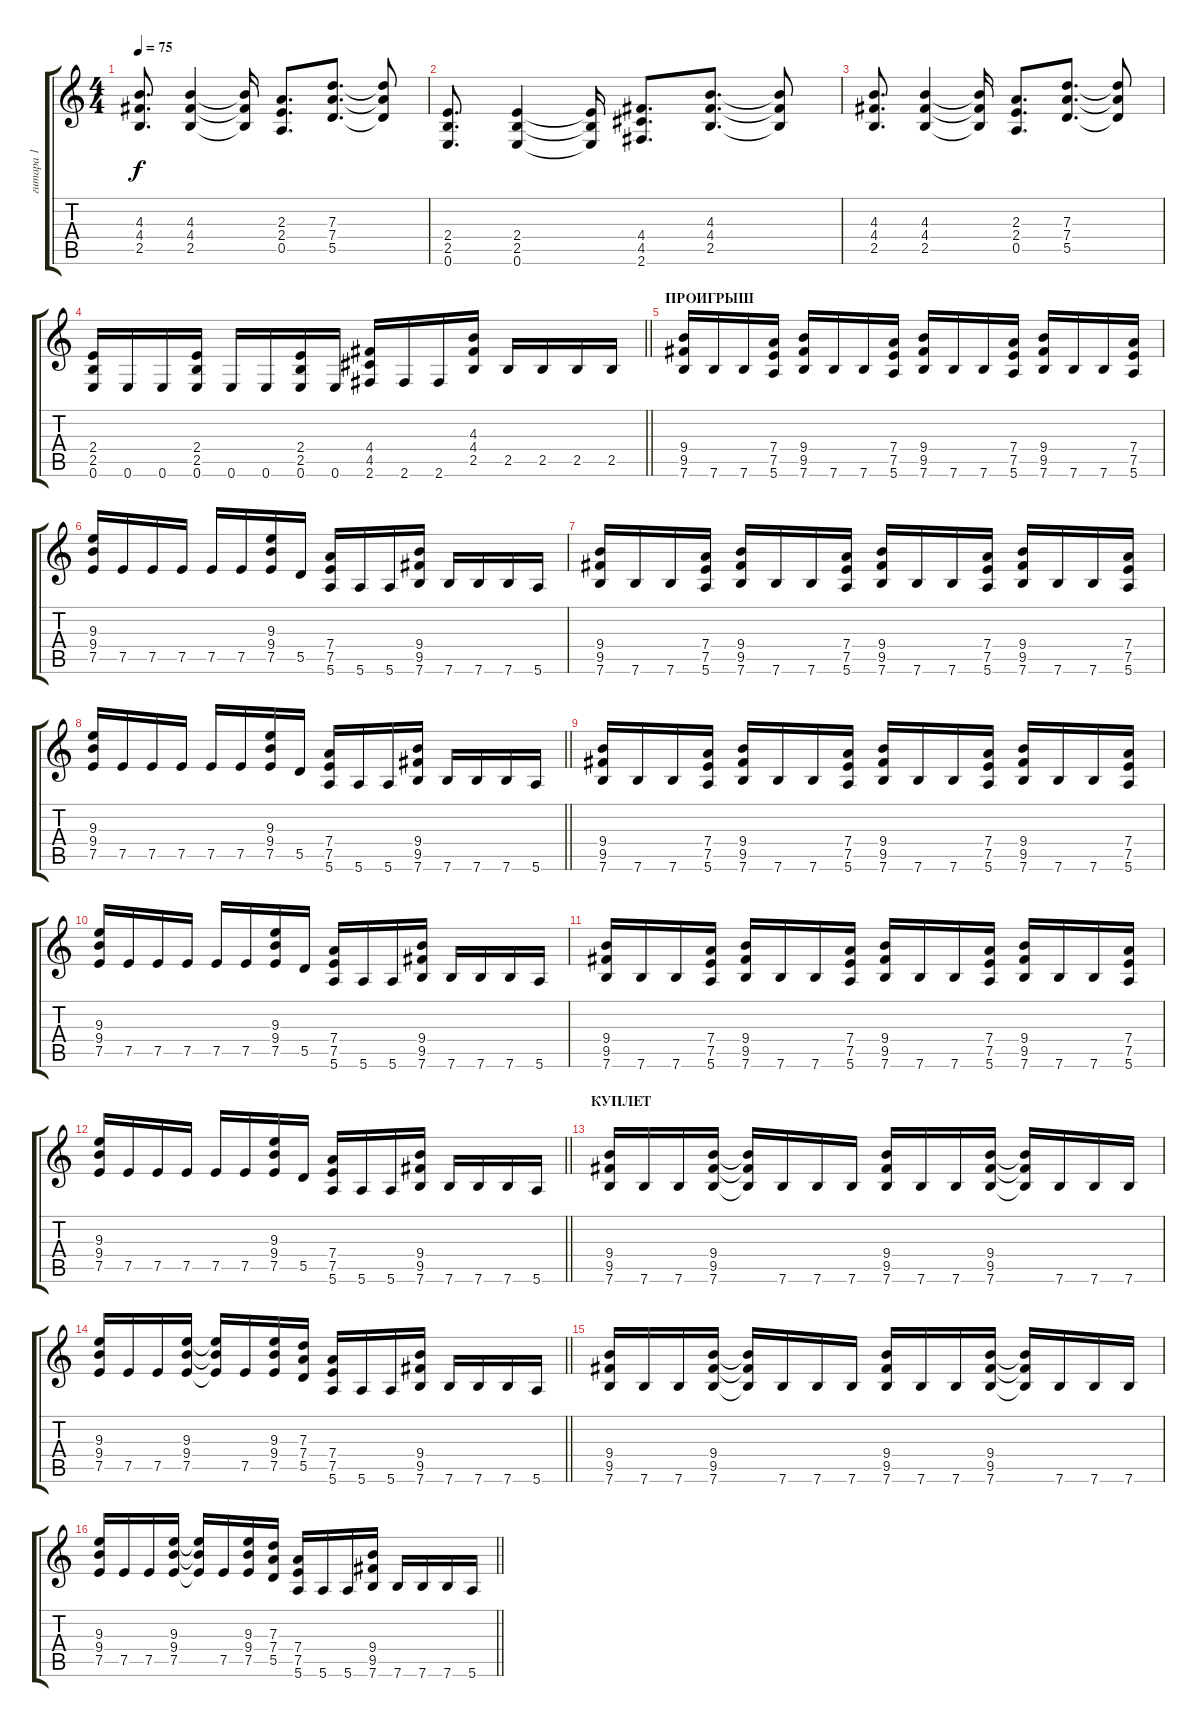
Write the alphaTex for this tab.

\track ("гитара 1" "гитара 1") {instrument distortionguitar}
\staff {score tabs}
\tuning (E4 B3 G3 D3 A2 E2) {hide}
\ts (4 4)
\tempo 75
\clef g2
\ks c
(4.3 4.4 2.5).8{d dy f} (4.3 4.4 2.5).4 (4.3{t} 4.4{t} 2.5{t}).16 (2.3 2.4 0.5).8{d} (7.3 7.4 5.5).8{d} (7.3{t} 7.4{t} 5.5{t}).8 |
(2.4 2.5 0.6).8{d} (2.4 2.5 0.6).4 (2.4{t} 2.5{t} 0.6{t}).16 (4.4 4.5 2.6).8{d} (4.3 4.4 2.5).8{d} (4.3{t} 4.4{t} 2.5{t}).8 |
(4.3 4.4 2.5).8{d} (4.3 4.4 2.5).4 (4.3{t} 4.4{t} 2.5{t}).16 (2.3 2.4 0.5).8{d} (7.3 7.4 5.5).8{d} (7.3{t} 7.4{t} 5.5{t}).8 |
\barLineRight lightlight
(2.4 2.5 0.6).16 0.6.16 0.6.16 (2.4 2.5 0.6).16 0.6.16 0.6.16 (2.4 2.5 0.6).16 0.6.16 (4.4 4.5 2.6).16 2.6.16 2.6.16 (4.3 4.4 2.5).16 2.5.16 2.5.16 2.5.16 2.5.16 |
\section ("" "ПРОИГРЫШ")
(9.4 9.5 7.6).16 7.6.16 7.6.16 (7.4 7.5 5.6).16 (9.4 9.5 7.6).16 7.6.16 7.6.16 (7.4 7.5 5.6).16 (9.4 9.5 7.6).16 7.6.16 7.6.16 (7.4 7.5 5.6).16 (9.4 9.5 7.6).16 7.6.16 7.6.16 (7.4 7.5 5.6).16 |
(9.3 9.4 7.5).16 7.5.16 7.5.16 7.5.16 7.5.16 7.5.16 (9.3 9.4 7.5).16 5.5.16 (7.4 7.5 5.6).16 5.6.16 5.6.16 (9.4 9.5 7.6).16 7.6.16 7.6.16 7.6.16 5.6.16 |
(9.4 9.5 7.6).16 7.6.16 7.6.16 (7.4 7.5 5.6).16 (9.4 9.5 7.6).16 7.6.16 7.6.16 (7.4 7.5 5.6).16 (9.4 9.5 7.6).16 7.6.16 7.6.16 (7.4 7.5 5.6).16 (9.4 9.5 7.6).16 7.6.16 7.6.16 (7.4 7.5 5.6).16 |
\barLineRight lightlight
(9.3 9.4 7.5).16 7.5.16 7.5.16 7.5.16 7.5.16 7.5.16 (9.3 9.4 7.5).16 5.5.16 (7.4 7.5 5.6).16 5.6.16 5.6.16 (9.4 9.5 7.6).16 7.6.16 7.6.16 7.6.16 5.6.16 |
(9.4 9.5 7.6).16 7.6.16 7.6.16 (7.4 7.5 5.6).16 (9.4 9.5 7.6).16 7.6.16 7.6.16 (7.4 7.5 5.6).16 (9.4 9.5 7.6).16 7.6.16 7.6.16 (7.4 7.5 5.6).16 (9.4 9.5 7.6).16 7.6.16 7.6.16 (7.4 7.5 5.6).16 |
(9.3 9.4 7.5).16 7.5.16 7.5.16 7.5.16 7.5.16 7.5.16 (9.3 9.4 7.5).16 5.5.16 (7.4 7.5 5.6).16 5.6.16 5.6.16 (9.4 9.5 7.6).16 7.6.16 7.6.16 7.6.16 5.6.16 |
(9.4 9.5 7.6).16 7.6.16 7.6.16 (7.4 7.5 5.6).16 (9.4 9.5 7.6).16 7.6.16 7.6.16 (7.4 7.5 5.6).16 (9.4 9.5 7.6).16 7.6.16 7.6.16 (7.4 7.5 5.6).16 (9.4 9.5 7.6).16 7.6.16 7.6.16 (7.4 7.5 5.6).16 |
\barLineRight lightlight
(9.3 9.4 7.5).16 7.5.16 7.5.16 7.5.16 7.5.16 7.5.16 (9.3 9.4 7.5).16 5.5.16 (7.4 7.5 5.6).16 5.6.16 5.6.16 (9.4 9.5 7.6).16 7.6.16 7.6.16 7.6.16 5.6.16 |
\section ("" "КУПЛЕТ")
(9.4 9.5 7.6).16 7.6.16 7.6.16 (9.4 9.5 7.6).16 (9.4{t} 9.5{t} 7.6{t}).16 7.6.16 7.6.16 7.6.16 (9.4 9.5 7.6).16 7.6.16 7.6.16 (9.4 9.5 7.6).16 (9.4{t} 9.5{t} 7.6{t}).16 7.6.16 7.6.16 7.6.16 |
\barLineRight lightlight
(9.3 9.4 7.5).16 7.5.16 7.5.16 (9.3 9.4 7.5).16 (9.3{t} 9.4{t} 7.5{t}).16 7.5.16 (9.3 9.4 7.5).16 (7.3 7.4 5.5).16 (7.4 7.5 5.6).16 5.6.16 5.6.16 (9.4 9.5 7.6).16 7.6.16 7.6.16 7.6.16 5.6.16 |
(9.4 9.5 7.6).16 7.6.16 7.6.16 (9.4 9.5 7.6).16 (9.4{t} 9.5{t} 7.6{t}).16 7.6.16 7.6.16 7.6.16 (9.4 9.5 7.6).16 7.6.16 7.6.16 (9.4 9.5 7.6).16 (9.4{t} 9.5{t} 7.6{t}).16 7.6.16 7.6.16 7.6.16 |
\barLineRight lightlight
(9.3 9.4 7.5).16 7.5.16 7.5.16 (9.3 9.4 7.5).16 (9.3{t} 9.4{t} 7.5{t}).16 7.5.16 (9.3 9.4 7.5).16 (7.3 7.4 5.5).16 (7.4 7.5 5.6).16 5.6.16 5.6.16 (9.4 9.5 7.6).16 7.6.16 7.6.16 7.6.16 5.6.16
